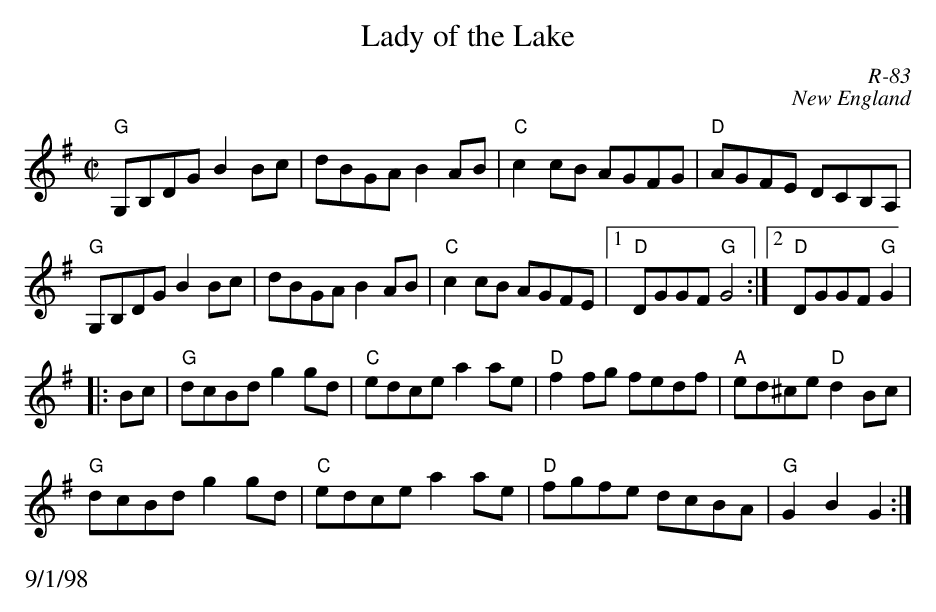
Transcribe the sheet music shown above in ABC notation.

X:1
T: Lady of the Lake
C: R-83
C: New England
M: C|
K: G
"G"G,B,DG B2Bc| dBGA B2AB| "C"c2cB AGFG| "D"AGFE DCB,A,|
"G"G,B,DG B2Bc| dBGA B2AB| "C"c2cB AGFE|1 "D"DGGF "G"G4 :|2 "D"DGGF "G"G2|
|:\
Bc| "G"dcBd g2gd| "C"edce a2ae| "D"f2fg fedf| "A"ed^ce "D"d2Bc|
    "G"dcBd g2gd| "C"edce a2ae| "D"fgfe dcBA| "G"G2B2 G2 :|
